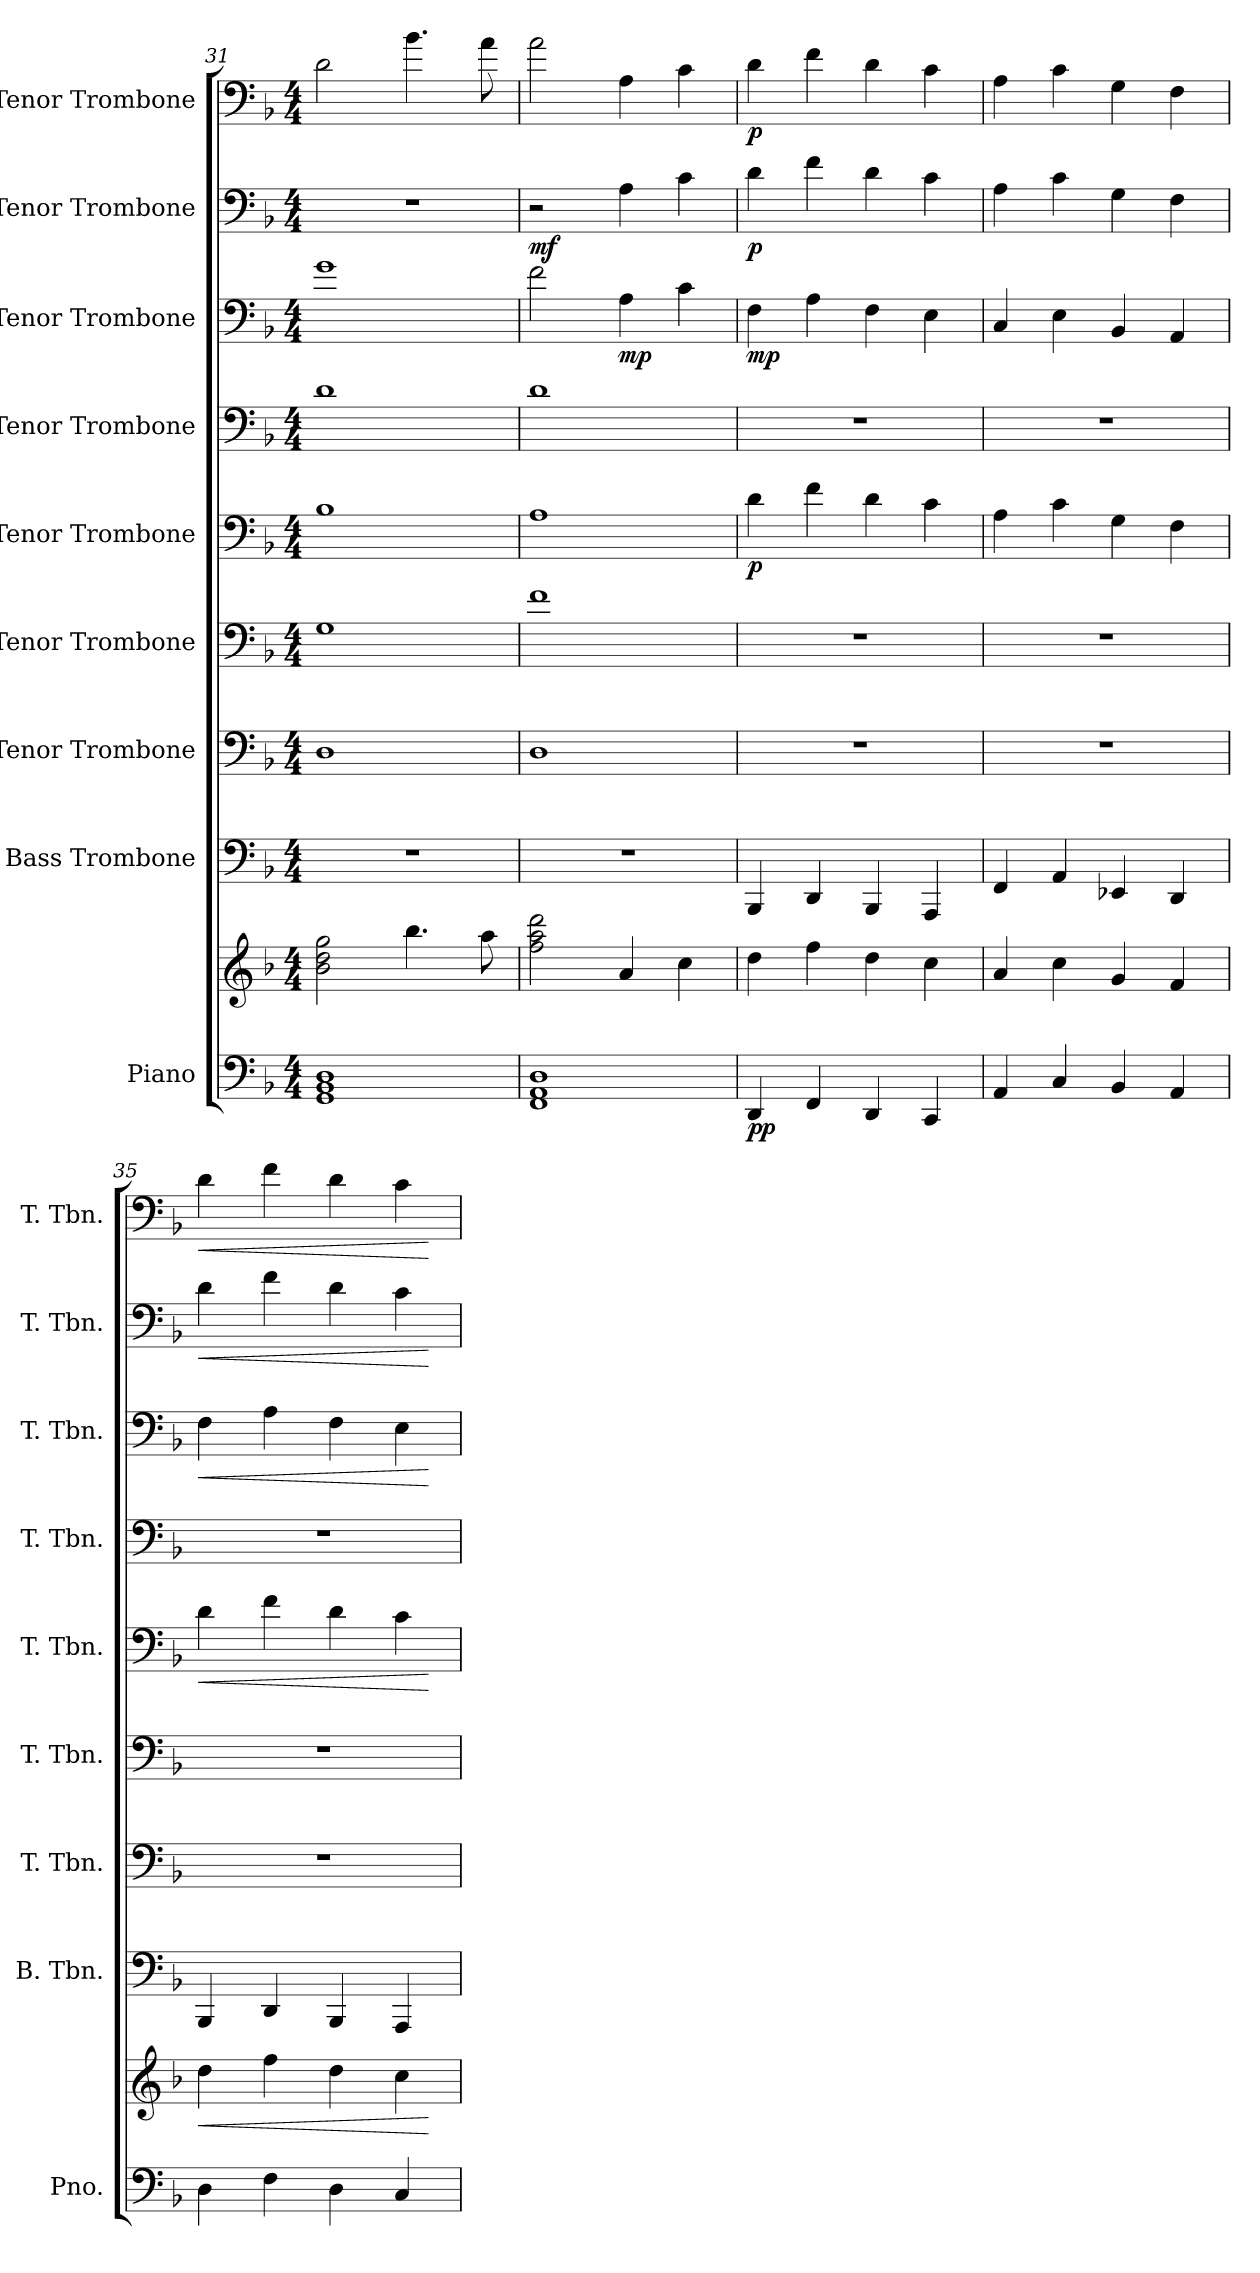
**kern	**kern	**dynam	**kern	**kern	**kern	**kern	**dynam	**kern	**kern	**dynam	**kern	**dynam	**kern	**dynam
*part9	*part9	*part9	*part8	*part7	*part6	*part5	*part5	*part4	*part3	*part3	*part2	*part2	*part1	*part1
*staff10	*staff9	*staff9/10	*staff8	*staff7	*staff6	*staff5	*staff5	*staff4	*staff3	*staff3	*staff2	*staff2	*staff1	*staff1
*I"Piano	*	*	*I"Bass Trombone	*I"Tenor Trombone	*I"Tenor Trombone	*I"Tenor Trombone	*	*I"Tenor Trombone	*I"Tenor Trombone	*	*I"Tenor Trombone	*	*I"Tenor Trombone	*
*I'Pno.	*	*	*I'B. Tbn.	*I'T. Tbn.	*I'T. Tbn.	*I'T. Tbn.	*	*I'T. Tbn.	*I'T. Tbn.	*	*I'T. Tbn.	*	*I'T. Tbn.	*
*clefF4	*clefG2	*	*clefF4	*clefF4	*clefF4	*clefF4	*	*clefF4	*clefF4	*	*clefF4	*	*clefF4	*
*k[b-]	*k[b-]	*	*k[b-]	*k[b-]	*k[b-]	*k[b-]	*	*k[b-]	*k[b-]	*	*k[b-]	*	*k[b-]	*
*M4/4	*M4/4	*	*M4/4	*M4/4	*M4/4	*M4/4	*	*M4/4	*M4/4	*	*M4/4	*	*M4/4	*
=31	=31	=31	=31	=31	=31	=31	=31	=31	=31	=31	=31	=31	=31	=31
1GG 1BB- 1D	2b-\ 2dd\ 2gg\	.	1r	1D	1G	1B-	.	1d	1g	.	1r	.	2d\	.
.	4.bb-\	.	.	.	.	.	.	.	.	.	.	.	4.b-\	.
.	8aa\	.	.	.	.	.	.	.	.	.	.	.	8a\	.
=32	=32	=32	=32	=32	=32	=32	=32	=32	=32	=32	=32	=32	=32	=32
!	!	!	!	!	!	!	!	!	!	!	!	!LO:DY:b	!	!
1FF 1AA 1D	2ff\ 2aa\ 2ddd\	.	1r	1D	1f	1A	.	1d	2f\	.	2r	mf	2a\	.
!	!	!	!	!	!	!	!	!	!	!LO:DY:b	!	!	!	!
.	4a/	.	.	.	.	.	.	.	4A\	mp	4A\	.	4A\	.
.	4cc\	.	.	.	.	.	.	.	4c\	.	4c\	.	4c\	.
!!LO:PB:g=z
=33	=33	=33	=33	=33	=33	=33	=33	=33	=33	=33	=33	=33	=33	=33
!	!	!LO:DY:b=2	!	!	!	!	!	!	!	!	!	!	!	!
!	!	!LO:DY:n=1:b	!	!	!	!	!LO:DY:b	!	!	!LO:DY:b	!	!LO:DY:b	!	!LO:DY:b
4DD/	4dd\	p p	4BBB-/	1r	1r	4d\	p	1r	4F\	mp	4d\	p	4d\	p
4FF/	4ff\	.	4DD/	.	.	4f\	.	.	4A\	.	4f\	.	4f\	.
4DD/	4dd\	.	4BBB-/	.	.	4d\	.	.	4F\	.	4d\	.	4d\	.
4CC/	4cc\	.	4AAA/	.	.	4c\	.	.	4E\	.	4c\	.	4c\	.
=34	=34	=34	=34	=34	=34	=34	=34	=34	=34	=34	=34	=34	=34	=34
4AA/	4a/	.	4FF/	1r	1r	4A\	.	1r	4C/	.	4A\	.	4A\	.
4C/	4cc\	.	4AA/	.	.	4c\	.	.	4E\	.	4c\	.	4c\	.
4BB-/	4g/	.	4EE-X/	.	.	4G\	.	.	4BB-/	.	4G\	.	4G\	.
4AA/	4f/	.	4DD/	.	.	4F\	.	.	4AA/	.	4F\	.	4F\	.
=35	=35	=35	=35	=35	=35	=35	=35	=35	=35	=35	=35	=35	=35	=35
!	!	!LO:HP:b	!	!	!	!	!LO:HP:b	!	!	!LO:HP:b	!	!LO:HP:b	!	!LO:HP:b
4D\	4dd\	<	4BBB-/	1r	1r	4d\	<	1r	4F\	<	4d\	<	4d\	<
4F\	4ff\	.	4DD/	.	.	4f\	.	.	4A\	.	4f\	.	4f\	.
4D\	4dd\	.	4BBB-/	.	.	4d\	.	.	4F\	.	4d\	.	4d\	.
4C/	4cc\	.	4AAA/	.	.	4c\	.	.	4E\	.	4c\	.	4c\	.
.	.	[	.	.	.	.	[	.	.	[	.	[	.	[
=	=	=	=	=	=	=	=	=	=	=	=	=	=	=
*-	*-	*-	*-	*-	*-	*-	*-	*-	*-	*-	*-	*-	*-	*-
